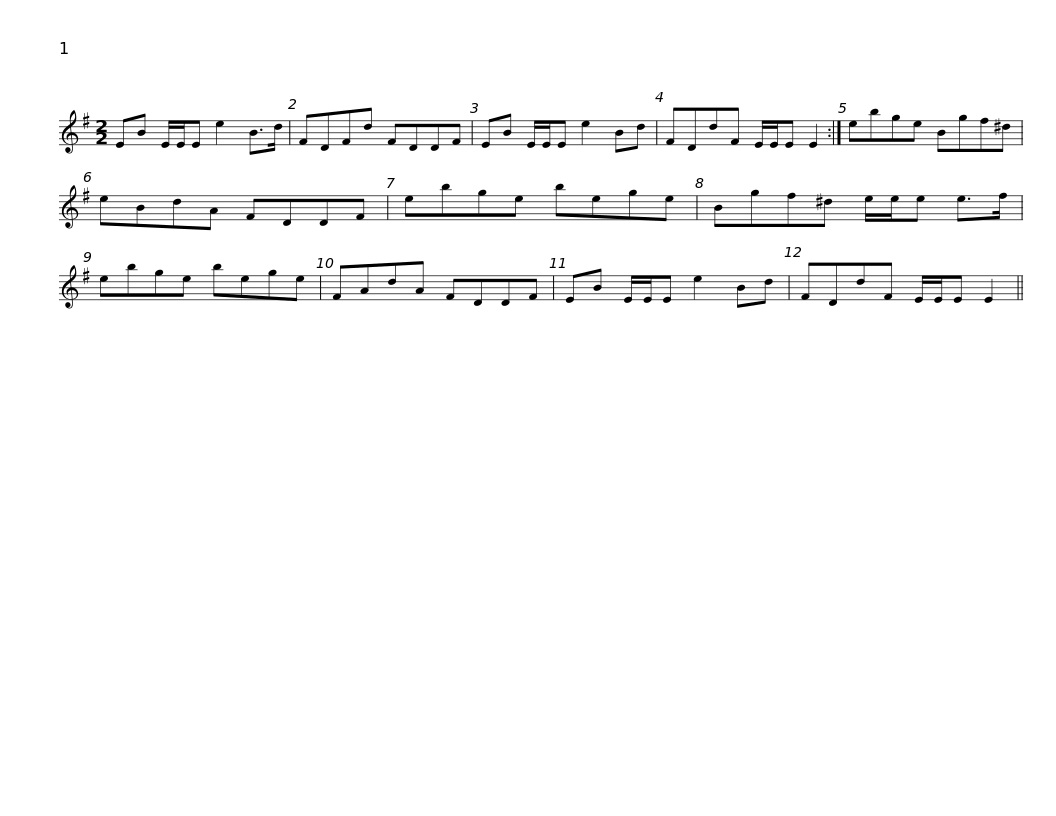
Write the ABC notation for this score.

X:1
L:1/8
M:2/2
I:linebreak $
K:Emin
V:1 treble
V:1
 EB E/E/E e2 B>d | FDFd FDDF | EB E/E/E e2 Bd | FDdF E/E/E E2 :| ebge Bgf^d |$ %5
 eBdA FDDF | ebge bege | Bgf^d e/e/e e>f | ebge bege | FAdA FDDF |$ %10
 EB E/E/E e2 Bd | FDdF E/E/E E2 || %12
